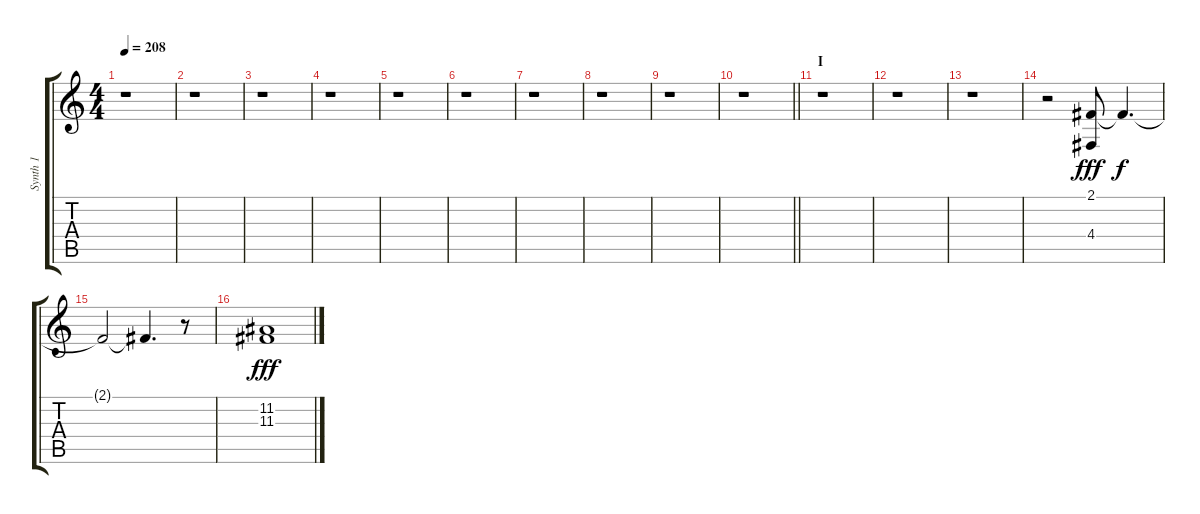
\track ("Synth 1" "Synth 1") {instrument stringensemble1}
\staff {score tabs}
\tuning (E4 B3 G3 D3 A2 E2) {hide}
\ts (4 4)
\tempo 208
\clef g2
\ks c
r.1{dy f} |
r.1 |
r.1 |
r.1 |
r.1 |
r.1 |
r.1 |
r.1 |
r.1 |
\barLineRight lightlight
r.1 |
\section ("" "I")
r.1 |
r.1 |
r.1 |
r.2 (2.1 4.4).8{dy fff} 2.1{t}.4{d dy f} |
2.1{t}.2 2.1{t}.4{d} r.8 |
(11.2 11.3).1{dy fff}
